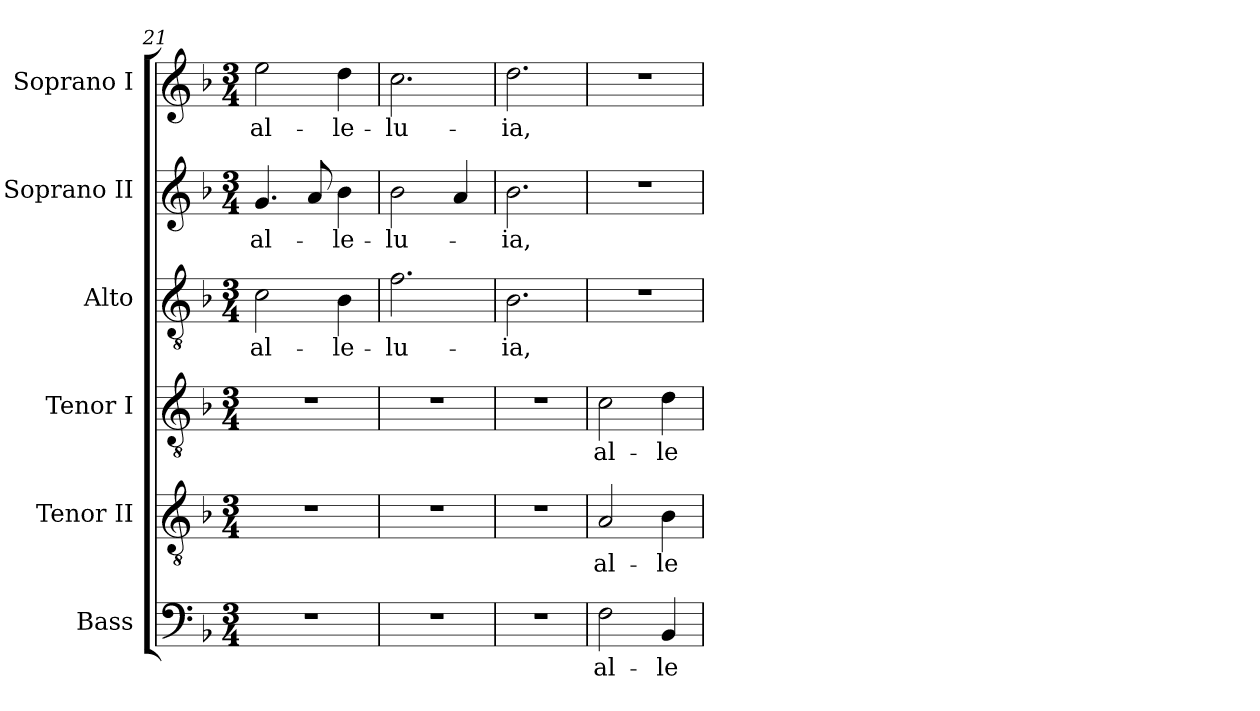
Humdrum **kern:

**kern	**text	**kern	**text	**kern	**text	**kern	**text	**kern	**text	**kern	**text
*part6	*part6	*part5	*part5	*part4	*part4	*part3	*part3	*part2	*part2	*part1	*part1
*staff6	*staff6	*staff5	*staff5	*staff4	*staff4	*staff3	*staff3	*staff2	*staff2	*staff1	*staff1
*I"Bass	*	*I"Tenor II	*	*I"Tenor I	*	*I"Alto	*	*I"Soprano II	*	*I"Soprano I	*
*I'B.	*	*I'T. II	*	*I'T.	*	*I'A.	*	*	*	*	*
*clefF4	*	*clefGv2	*	*clefGv2	*	*clefGv2	*	*clefG2	*	*clefG2	*
*	*	*ITrd7c12	*	*ITrd7c12	*	*	*	*	*	*	*
*k[b-]	*	*k[b-]	*	*k[b-]	*	*k[b-]	*	*k[b-]	*	*k[b-]	*
*F:	*	*F:	*	*F:	*	*F:	*	*F:	*	*F:	*
*M3/4	*	*M3/4	*	*M3/4	*	*M3/4	*	*M3/4	*	*M3/4	*
=21	=21	=21	=21	=21	=21	=21	=21	=21	=21	=21	=21
!LO:N:vis=1	!	!LO:N:vis=1	!	!LO:N:vis=1	!	!	!	!	!	!	!
!	!	!	!	!	!	!	!LO:LY:b:color=#000000	!	!	!	!
!	!	!	!	!	!	!	!	!	!LO:LY:b:color=#000000	!	!
!	!	!	!	!	!	!	!	!	!	!	!LO:LY:b:color=#000000
2.r	.	2.r	.	2.r	.	2ci\	al-	4.gi/	al-	2eei\	al-
.	.	.	.	.	.	.	.	8ai/	.	.	.
!	!	!	!	!	!	!	!LO:LY:b:color=#000000	!	!	!	!
!	!	!	!	!	!	!	!	!	!LO:LY:b:color=#000000	!	!
!	!	!	!	!	!	!	!	!	!	!	!LO:LY:b:color=#000000
.	.	.	.	.	.	4B-i\	-le-	4b-i\	-le-	4ddi\	-le-
=22	=22	=22	=22	=22	=22	=22	=22	=22	=22	=22	=22
!LO:N:vis=1	!	!LO:N:vis=1	!	!LO:N:vis=1	!	!	!	!	!	!	!
!	!	!	!	!	!	!	!LO:LY:b:color=#000000	!	!	!	!
!	!	!	!	!	!	!	!	!	!LO:LY:b:color=#000000	!	!
!	!	!	!	!	!	!	!	!	!	!	!LO:LY:b:color=#000000
2.r	.	2.r	.	2.r	.	2.fi\	-lu-	2b-i\	-lu-	2.cci\	-lu-
.	.	.	.	.	.	.	.	4ai/	.	.	.
=23	=23	=23	=23	=23	=23	=23	=23	=23	=23	=23	=23
!LO:N:vis=1	!	!LO:N:vis=1	!	!LO:N:vis=1	!	!	!	!	!	!	!
!	!	!	!	!	!	!	!LO:LY:b:color=#000000	!	!	!	!
!	!	!	!	!	!	!	!	!	!LO:LY:b:color=#000000	!	!
!	!	!	!	!	!	!	!	!	!	!	!LO:LY:b:color=#000000
2.r	.	2.r	.	2.r	.	2.B-i\	-ia,	2.b-i\	-ia,	2.ddi\	-ia,
!!LO:LB:g=z
=24	=24	=24	=24	=24	=24	=24	=24	=24	=24	=24	=24
!	!LO:LY:b:color=#000000	!	!	!	!	!	!	!	!	!	!
!	!	!	!LO:LY:b:color=#000000	!	!	!	!	!	!	!	!
!	!	!	!	!	!LO:LY:b:color=#000000	!LO:N:vis=1	!	!LO:N:vis=1	!	!LO:N:vis=1	!
2Fi\	al-	2AAi/	al-	2Ci\	al-	2.r	.	2.r	.	2.r	.
!	!LO:LY:b:color=#000000	!	!	!	!	!	!	!	!	!	!
!	!	!	!LO:LY:b:color=#000000	!	!	!	!	!	!	!	!
!	!	!	!	!	!LO:LY:b:color=#000000	!	!	!	!	!	!
4BB-i/	-le-	4BB-i\	-le-	4Di\	-le-	.	.	.	.	.	.
=	=	=	=	=	=	=	=	=	=	=	=
*-	*-	*-	*-	*-	*-	*-	*-	*-	*-	*-	*-
